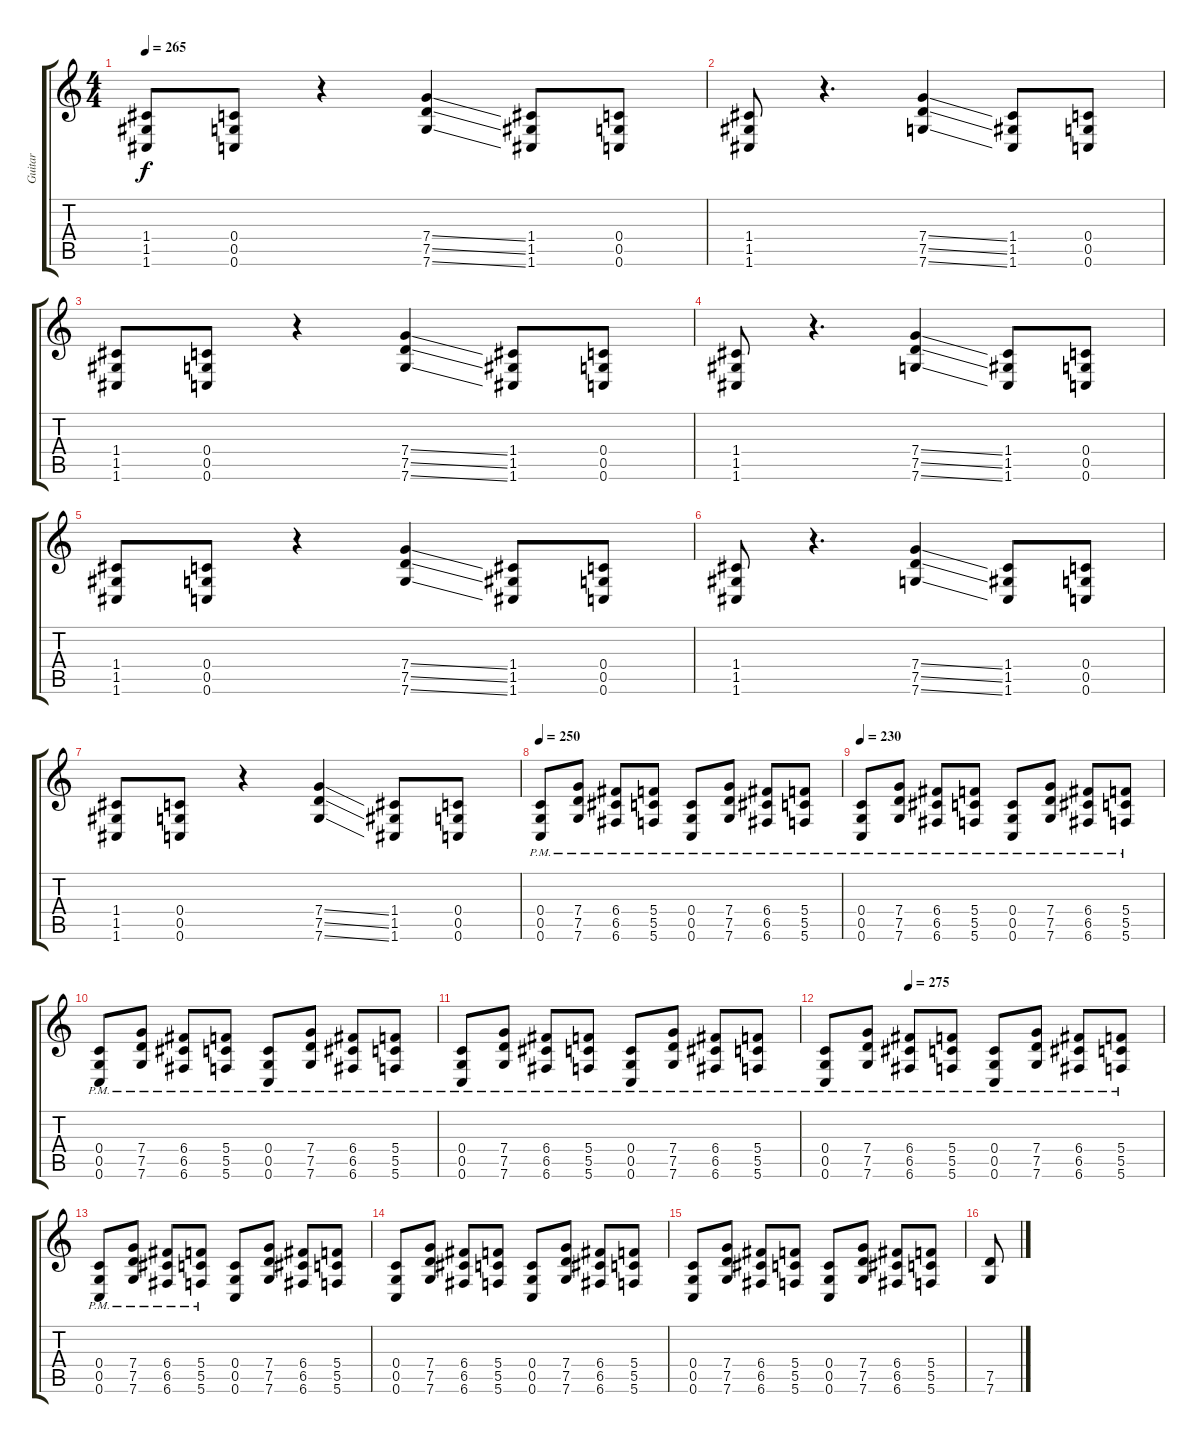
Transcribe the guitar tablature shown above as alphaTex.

\track ("Guitar" "Guitar") {instrument distortionguitar}
\staff {score tabs}
\tuning (D4 A3 F3 C3 G2 C2) {hide}
\ts (4 4)
\tempo 265
\clef g2
\ks c
(1.4 1.5 1.6).8{dy f} (0.4 0.5 0.6).8 r.4 (7.4{ss} 7.5{ss} 7.6{ss}).4 (1.4 1.5 1.6).8 (0.4 0.5 0.6).8 |
(1.4 1.5 1.6).8 r.4{d} (7.4{ss} 7.5{ss} 7.6{ss}).4 (1.4 1.5 1.6).8 (0.4 0.5 0.6).8 |
(1.4 1.5 1.6).8 (0.4 0.5 0.6).8 r.4 (7.4{ss} 7.5{ss} 7.6{ss}).4 (1.4 1.5 1.6).8 (0.4 0.5 0.6).8 |
(1.4 1.5 1.6).8 r.4{d} (7.4{ss} 7.5{ss} 7.6{ss}).4 (1.4 1.5 1.6).8 (0.4 0.5 0.6).8 |
(1.4 1.5 1.6).8 (0.4 0.5 0.6).8 r.4 (7.4{ss} 7.5{ss} 7.6{ss}).4 (1.4 1.5 1.6).8 (0.4 0.5 0.6).8 |
(1.4 1.5 1.6).8 r.4{d} (7.4{ss} 7.5{ss} 7.6{ss}).4 (1.4 1.5 1.6).8 (0.4 0.5 0.6).8 |
(1.4 1.5 1.6).8 (0.4 0.5 0.6).8 r.4 (7.4{ss} 7.5{ss} 7.6{ss}).4 (1.4 1.5 1.6).8 (0.4 0.5 0.6).8 |
\tempo 250
(0.4{pm} 0.5{pm} 0.6{pm}).8 (7.4{pm} 7.5{pm} 7.6{pm}).8 (6.4{pm} 6.5{pm} 6.6{pm}).8 (5.4{pm} 5.5{pm} 5.6{pm}).8 (0.4{pm} 0.5{pm} 0.6{pm}).8 (7.4{pm} 7.5{pm} 7.6{pm}).8 (6.4{pm} 6.5{pm} 6.6{pm}).8 (5.4{pm} 5.5{pm} 5.6{pm}).8 |
\tempo 230
(0.4{pm} 0.5{pm} 0.6{pm}).8 (7.4{pm} 7.5{pm} 7.6{pm}).8 (6.4{pm} 6.5{pm} 6.6{pm}).8 (5.4{pm} 5.5{pm} 5.6{pm}).8 (0.4{pm} 0.5{pm} 0.6{pm}).8 (7.4{pm} 7.5{pm} 7.6{pm}).8 (6.4{pm} 6.5{pm} 6.6{pm}).8 (5.4{pm} 5.5{pm} 5.6{pm}).8 |
(0.4{pm} 0.5{pm} 0.6{pm}).8 (7.4{pm} 7.5{pm} 7.6{pm}).8 (6.4{pm} 6.5{pm} 6.6{pm}).8 (5.4{pm} 5.5{pm} 5.6{pm}).8 (0.4{pm} 0.5{pm} 0.6{pm}).8 (7.4{pm} 7.5{pm} 7.6{pm}).8 (6.4{pm} 6.5{pm} 6.6{pm}).8 (5.4{pm} 5.5{pm} 5.6{pm}).8 |
(0.4{pm} 0.5{pm} 0.6{pm}).8 (7.4{pm} 7.5{pm} 7.6{pm}).8 (6.4{pm} 6.5{pm} 6.6{pm}).8 (5.4{pm} 5.5{pm} 5.6{pm}).8 (0.4{pm} 0.5{pm} 0.6{pm}).8 (7.4{pm} 7.5{pm} 7.6{pm}).8 (6.4{pm} 6.5{pm} 6.6{pm}).8 (5.4{pm} 5.5{pm} 5.6{pm}).8 |
\tempo (275 0.25)
(0.4{pm} 0.5{pm} 0.6{pm}).8 (7.4{pm} 7.5{pm} 7.6{pm}).8 (6.4{pm} 6.5{pm} 6.6{pm}).8 (5.4{pm} 5.5{pm} 5.6{pm}).8 (0.4{pm} 0.5{pm} 0.6{pm}).8 (7.4{pm} 7.5{pm} 7.6{pm}).8 (6.4{pm} 6.5{pm} 6.6{pm}).8 (5.4{pm} 5.5{pm} 5.6{pm}).8 |
(0.4{pm} 0.5{pm} 0.6{pm}).8 (7.4{pm} 7.5{pm} 7.6{pm}).8 (6.4{pm} 6.5{pm} 6.6{pm}).8 (5.4{pm} 5.5{pm} 5.6{pm}).8 (0.4 0.5 0.6).8 (7.4 7.5 7.6).8 (6.4 6.5 6.6).8 (5.4 5.5 5.6).8 |
(0.4 0.5 0.6).8 (7.4 7.5 7.6).8 (6.4 6.5 6.6).8 (5.4 5.5 5.6).8 (0.4 0.5 0.6).8 (7.4 7.5 7.6).8 (6.4 6.5 6.6).8 (5.4 5.5 5.6).8 |
(0.4 0.5 0.6).8 (7.4 7.5 7.6).8 (6.4 6.5 6.6).8 (5.4 5.5 5.6).8 (0.4 0.5 0.6).8 (7.4 7.5 7.6).8 (6.4 6.5 6.6).8 (5.4 5.5 5.6).8 |
(7.5 7.6).8
